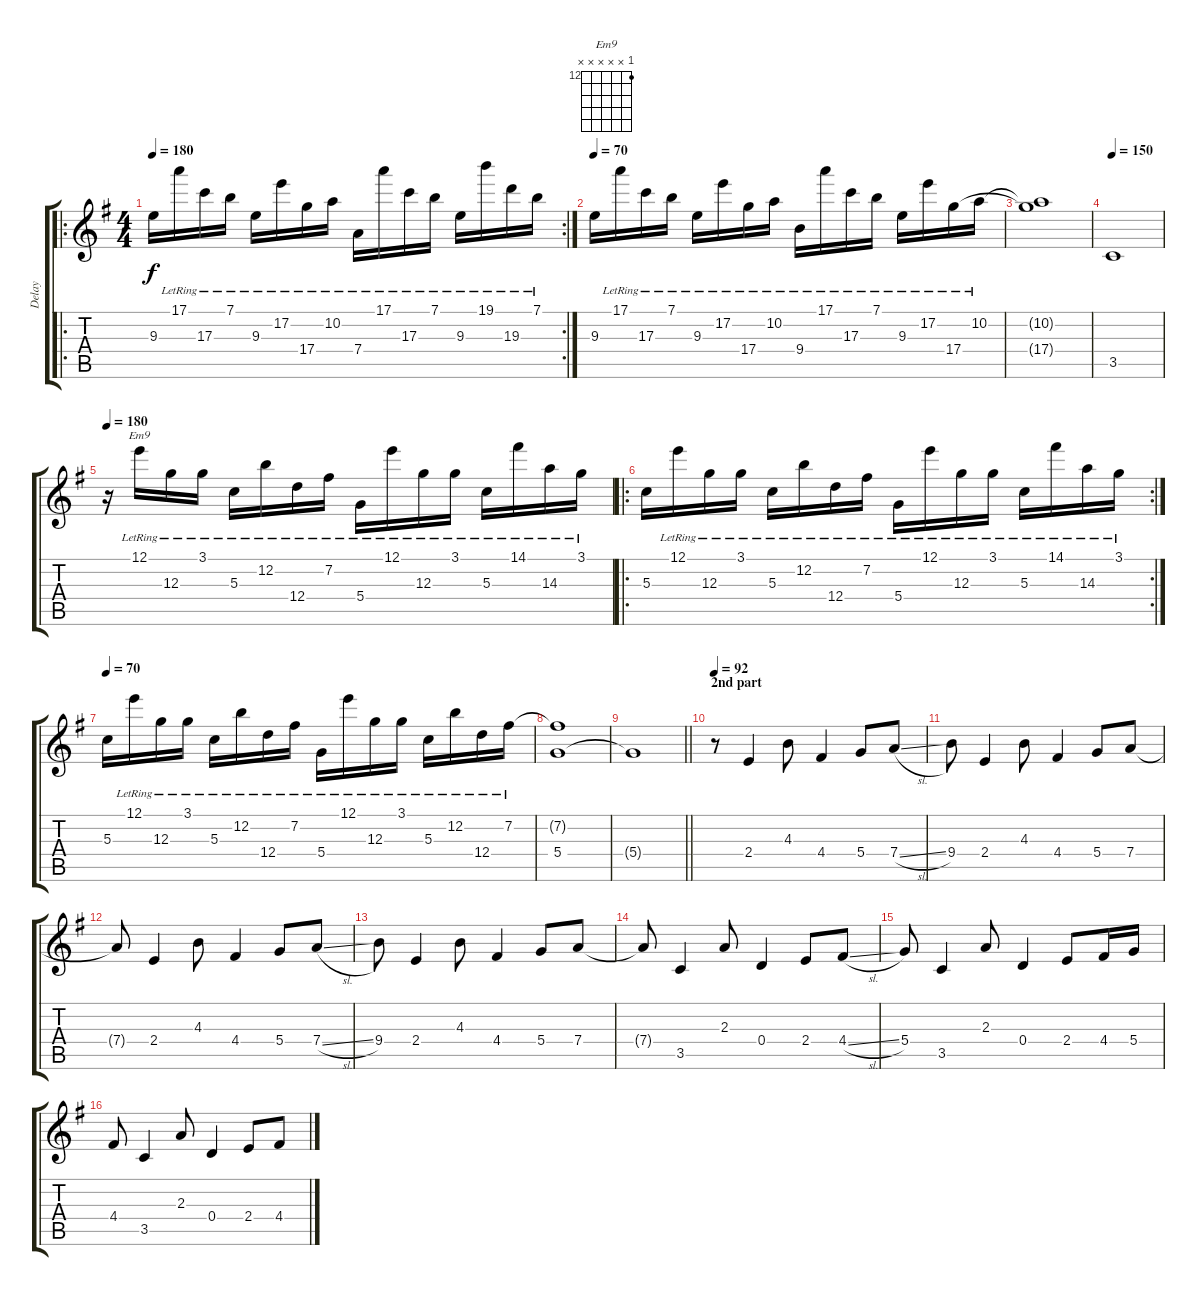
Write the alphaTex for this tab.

\track ("Delay" "Delay") {instrument electricguitarjazz}
\staff {score tabs}
\tuning (E4 B3 G3 D3 A2 E2) {hide}
\chord ("Em9" 12 x x x x x) {firstfret 12}
\ro
\rc 2
\ts (4 4)
\tempo 180
\clef g2
\ks g
9.3.16{dy f} 17.1{lr}.16 17.3{lr}.16 7.1{lr}.16 9.3{lr}.16 17.2{lr}.16 17.4{lr}.16 10.2{lr}.16 7.4{lr}.16 17.1{lr}.16 17.3{lr}.16 7.1{lr}.16 9.3{lr}.16 19.1{lr}.16 19.3{lr}.16 7.1{lr}.16 |
\tempo 70
9.3.16 17.1{lr}.16 17.3{lr}.16 7.1{lr}.16 9.3{lr}.16 17.2{lr}.16 17.4{lr}.16 10.2{lr}.16 9.4{lr}.16 17.1{lr}.16 17.3{lr}.16 7.1{lr}.16 9.3{lr}.16 17.2{lr}.16 17.4{lr}.16 10.2{lr}.16 |
(10.2{t} 17.4{t}).1 |
\tempo 150
3.5.1 |
\tempo 180
r.16 12.1{lr}.16{ch "Em9"} 12.3{lr}.16 3.1{lr}.16 5.3{lr}.16 12.2{lr}.16 12.4{lr}.16 7.2{lr}.16 5.4{lr}.16 12.1{lr}.16 12.3{lr}.16 3.1{lr}.16 5.3{lr}.16 14.1{lr}.16 14.3{lr}.16 3.1{lr}.16 |
\ro
\rc 2
5.3.16 12.1{lr}.16 12.3{lr}.16 3.1{lr}.16 5.3{lr}.16 12.2{lr}.16 12.4{lr}.16 7.2{lr}.16 5.4{lr}.16 12.1{lr}.16 12.3{lr}.16 3.1{lr}.16 5.3{lr}.16 14.1{lr}.16 14.3{lr}.16 3.1{lr}.16 |
\tempo 70
5.3.16 12.1{lr}.16 12.3{lr}.16 3.1{lr}.16 5.3{lr}.16 12.2{lr}.16 12.4{lr}.16 7.2{lr}.16 5.4{lr}.16 12.1{lr}.16 12.3{lr}.16 3.1{lr}.16 5.3{lr}.16 12.2{lr}.16 12.4{lr}.16 7.2{lr}.16 |
(7.2{t} 5.4).1 |
\barLineRight lightlight
5.4{t}.1 |
\section ("" "2nd part")
\tempo 92
r.8 2.4.4 4.3.8 4.4.4 5.4.8 7.4{sl}.8 |
9.4.8 2.4.4 4.3.8 4.4.4 5.4.8 7.4.8 |
7.4{t}.8 2.4.4 4.3.8 4.4.4 5.4.8 7.4{sl}.8 |
9.4.8 2.4.4 4.3.8 4.4.4 5.4.8 7.4.8 |
7.4{t}.8 3.5.4 2.3.8 0.4.4 2.4.8 4.4{sl}.8 |
5.4.8 3.5.4 2.3.8 0.4.4 2.4.8 4.4.16 5.4.16 |
4.4.8 3.5.4 2.3.8 0.4.4 2.4.8 4.4{sl}.8
